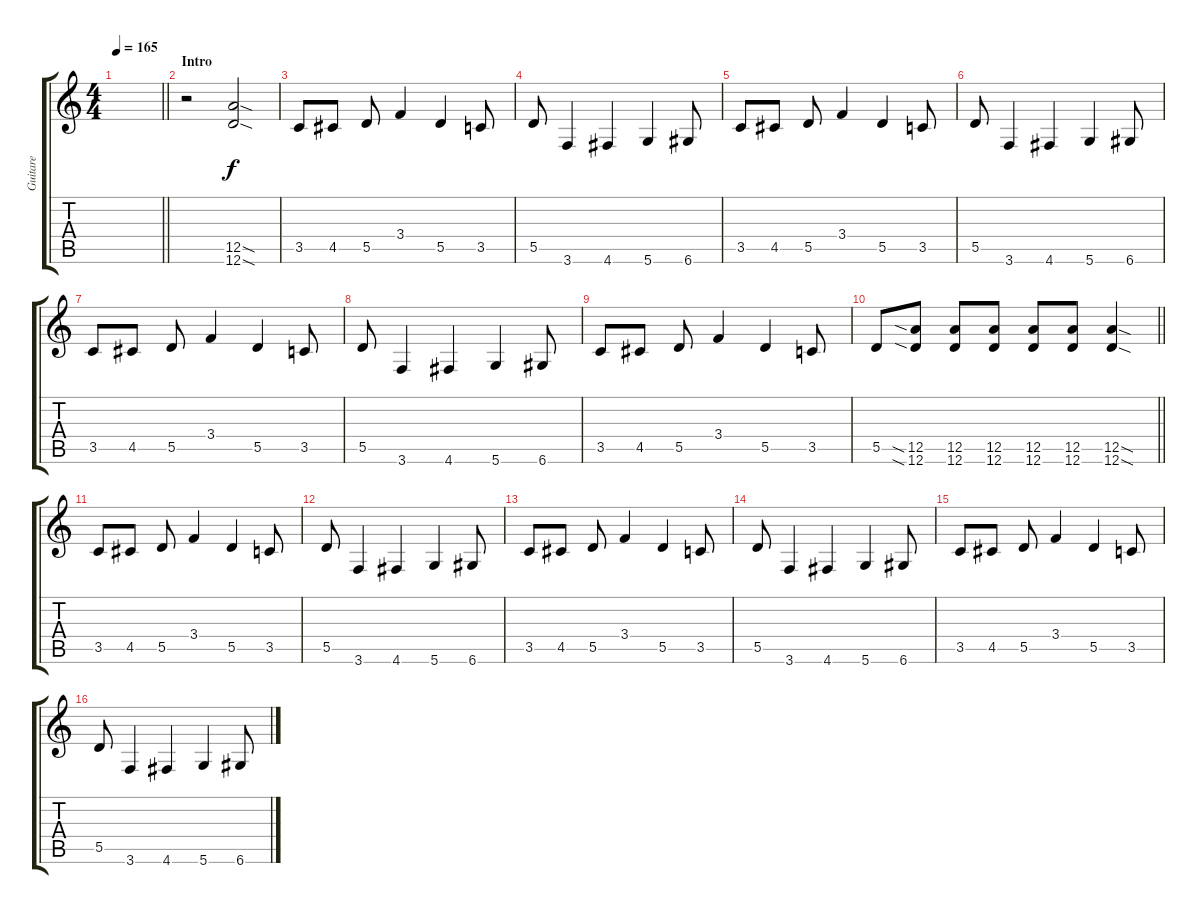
\track ("Guitare" "Guitare") {instrument overdrivenguitar}
\staff {score tabs}
\tuning (E4 B3 G3 D3 A2 D2) {hide}
\ts (4 4)
\tempo 165
\clef g2
\barLineRight lightlight
\ks c
|
\section ("" "Intro")
r.2 (12.5{sod} 12.6{sod}).2 |
3.5.8 4.5.8 5.5.8 3.4.4 5.5.4 3.5.8 |
5.5.8 3.6.4 4.6.4 5.6.4 6.6.8 |
3.5.8 4.5.8 5.5.8 3.4.4 5.5.4 3.5.8 |
5.5.8 3.6.4 4.6.4 5.6.4 6.6.8 |
3.5.8 4.5.8 5.5.8 3.4.4 5.5.4 3.5.8 |
5.5.8 3.6.4 4.6.4 5.6.4 6.6.8 |
3.5.8 4.5.8 5.5.8 3.4.4 5.5.4 3.5.8 |
\barLineRight lightlight
5.5.8 (12.5{sia} 12.6{sia}).8 (12.5 12.6).8 (12.5 12.6).8 (12.5 12.6).8 (12.5 12.6).8 (12.5{sod} 12.6{sod}).4 |
3.5.8 4.5.8 5.5.8 3.4.4 5.5.4 3.5.8 |
5.5.8 3.6.4 4.6.4 5.6.4 6.6.8 |
3.5.8 4.5.8 5.5.8 3.4.4 5.5.4 3.5.8 |
5.5.8 3.6.4 4.6.4 5.6.4 6.6.8 |
3.5.8 4.5.8 5.5.8 3.4.4 5.5.4 3.5.8 |
5.5.8 3.6.4 4.6.4 5.6.4 6.6.8
